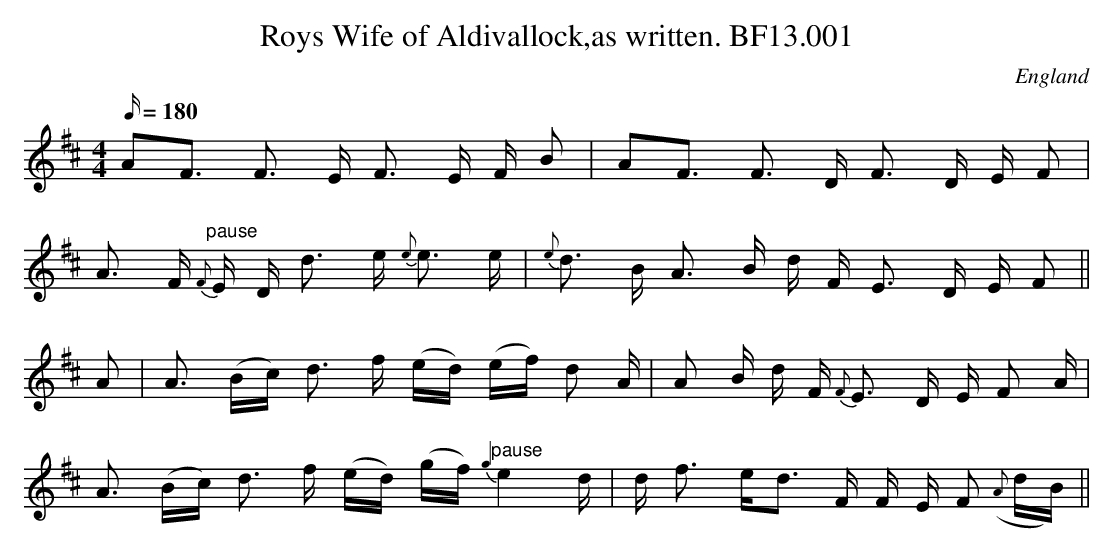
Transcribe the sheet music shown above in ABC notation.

X:1
T:Roys Wife of Aldivallock,as written. BF13.001
M:4/4
L:1/16
Q:180
O:England
K:D
A2F3 F3 E F3 E F B2|A2F3 F3 D F3 D E F2|!
A3 F  {F}"pause"E D d3 e {e}e3 e|{e}d3 B A3 B d F E3 D E F2||!
A2|A3 (Bc) d3 f (ed) (ef) d2 A|A2 B d F {F} E3 D E F2 A|!
A3 (Bc) d3 f (ed) (gf) {g4}"pause"e4 d|d f3 ed3 F F E F2 ({A}dB)||
